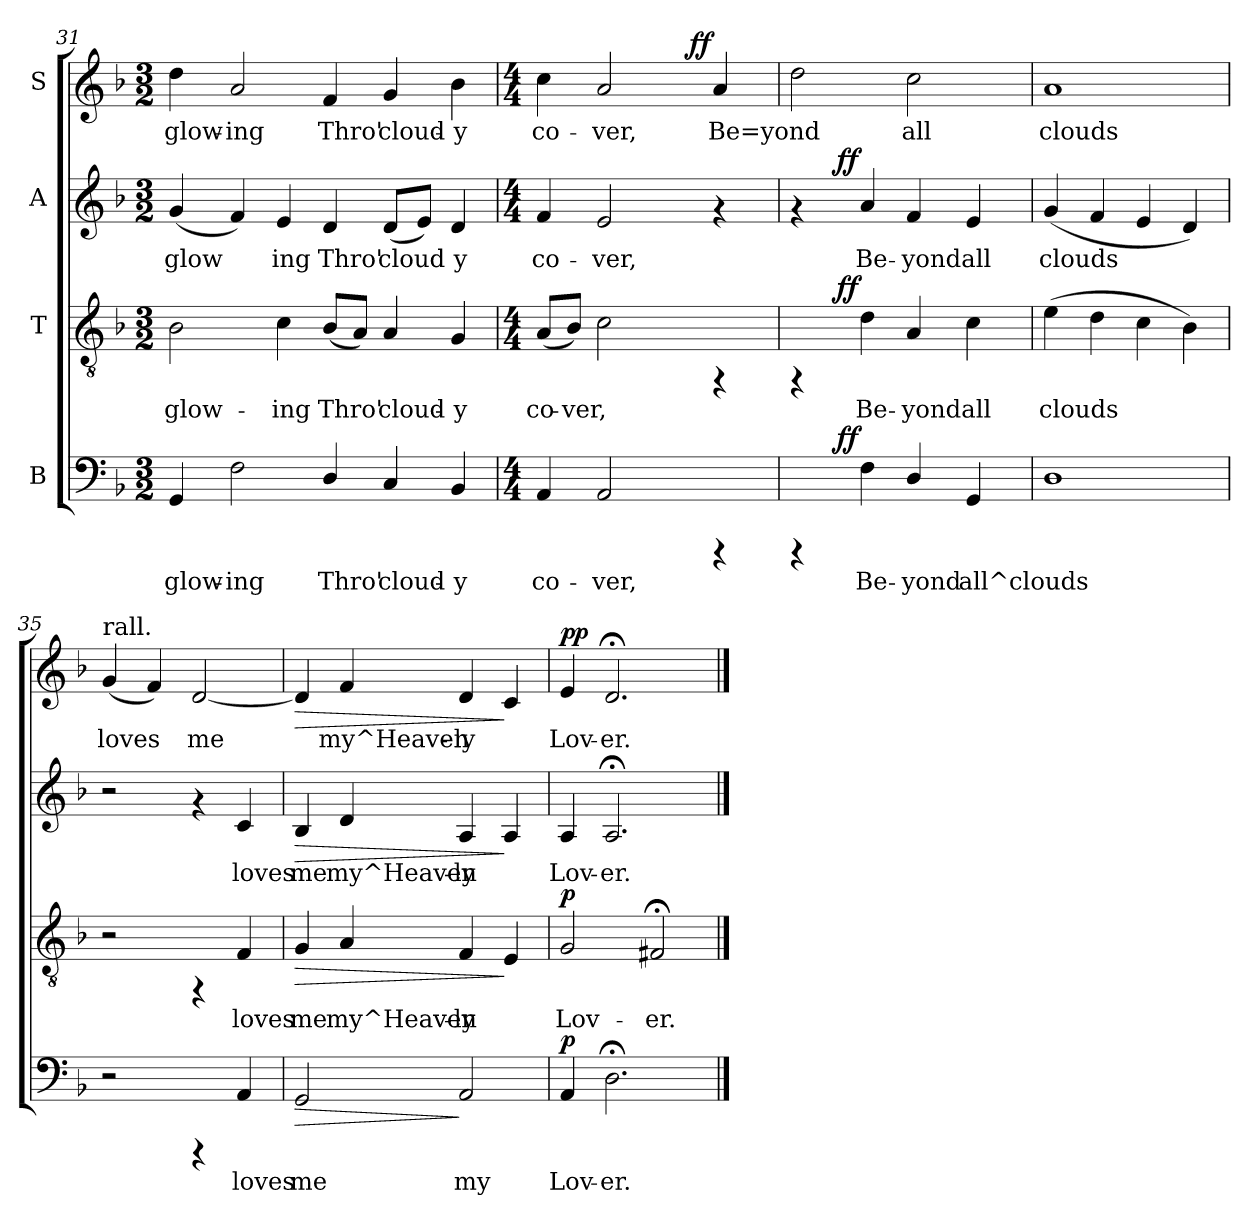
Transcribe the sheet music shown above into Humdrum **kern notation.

**kern	**text	**dynam	**kern	**text	**dynam	**kern	**text	**dynam	**kern	**text	**dynam
*part4	*part4	*part4	*part3	*part3	*part3	*part2	*part2	*part2	*part1	*part1	*part1
*staff4	*staff4	*staff4	*staff3	*staff3	*staff3	*staff2	*staff2	*staff2	*staff1	*staff1	*staff1
*I"B	*	*	*I"T	*	*	*I"A	*	*	*I"S	*	*
*clefF4	*	*	*clefGv2	*	*	*clefG2	*	*	*clefG2	*	*
*k[b-]	*	*	*k[b-]	*	*	*k[b-]	*	*	*k[b-]	*	*
*F:	*	*	*F:	*	*	*F:	*	*	*F:	*	*
*M3/2	*	*	*M3/2	*	*	*M3/2	*	*	*M3/2	*	*
=31	=31	=31	=31	=31	=31	=31	=31	=31	=31	=31	=31
!	!LO:LY:b:cj	!	!	!LO:LY:b	!	!	!LO:LY:b	!	!	!LO:LY:b:cj	!
4GG/	glow-	.	2B-\	glow-	.	(<4g/	glow-	.	4dd\	glow-	.
!	!LO:LY:b:cj	!	!	!	!	!	!LO:LY:b	!	!	!LO:LY:b:cj	!
2F\	-ing	.	.	.	.	4f/)	--	.	2a/	-ing	.
!	!	!	!	!LO:LY:b	!	!	!LO:LY:b	!	!	!	!
.	.	.	4c\	-ing	.	4e/	-ing	.	.	.	.
!	!LO:LY:b:cj	!	!	!LO:LY:b	!	!	!LO:LY:b	!	!	!LO:LY:b:cj	!
4D/	Thro'	.	(<8B-/L	Thro'	.	4d/	Thro'	.	4f/	Thro'	.
!	!	!	!	!LO:LY:b	!	!	!	!	!	!	!
.	.	.	8A/J)	.	.	.	.	.	.	.	.
!	!LO:LY:b:cj	!	!	!LO:LY:b	!	!	!LO:LY:b	!	!	!LO:LY:b:cj	!
4C/	cloud-	.	4A/	cloud-	.	(<8d/L	cloud-	.	4g/	cloud-	.
!	!	!	!	!	!	!	!LO:LY:b	!	!	!	!
.	.	.	.	.	.	8e/J)	--	.	.	.	.
!	!LO:LY:b:cj	!	!	!LO:LY:b	!	!	!LO:LY:b	!	!	!LO:LY:b:cj	!
4BB-/	-y	.	4G/	-y	.	4d/	-y	.	4b-\	-y	.
!!LO:PB:g=z
=32	=32	=32	=32	=32	=32	=32	=32	=32	=32	=32	=32
*M4/4	*	*	*M4/4	*	*	*M4/4	*	*	*M4/4	*	*
!	!LO:LY:b:cj	!	!	!LO:LY:b	!	!	!LO:LY:b	!	!	!LO:LY:b:cj	!
*	*	*	*	*	*	*	*	*	*^	*	*
4AA/	co-	.	(<8A/L	co-	.	4f/	co-	.	4cc\	2ryy	co-	.
!	!	!	!	!LO:LY:b	!	!	!	!	!	!	!	!
.	.	.	8B-/J)	-ver,	.	.	.	.	.	.	.	.
!	!LO:LY:b:cj	!	!	!LO:LY:b	!	!	!LO:LY:b	!	!	!	!LO:LY:b:cj	!
2AA/	-ver,	.	2c\	.	.	2e/	-ver,	.	2a/	.	-ver,	.
.	.	.	.	.	.	.	.	.	.	8ryy	.	.
.	.	.	.	.	.	.	.	.	.	32.ryy	.	.
!	!	!	!	!	!	!	!	!	!	!	!	!LO:DY:a
.	.	.	.	.	.	.	.	.	.	4ryy	.	ff
!	!	!	!	!	!	!	!	!	!	!	!LO:LY:b:cj	!
4rCCC	.	.	4rFF	.	.	4rf	.	.	4a/	.	Be=yond	.
.	.	.	.	.	.	.	.	.	.	16ryy	.	.
.	.	.	.	.	.	.	.	.	.	64ryy	.	.
=33	=33	=33	=33	=33	=33	=33	=33	=33	=33	=33	=33	=33
!	!	!	!	!	!	!	!	!	!	!	!LO:LY:b:cj	!
*^	*	*	*^	*	*	*^	*	*	*v	*v	*	*
4rCCC	8ryy	.	.	4rFF	8ryy	.	.	4rf	8ryy	.	.	2dd\	.	.
.	32.ryy	.	.	.	32.ryy	.	.	.	32.ryy	.	.	.	.	.
!	!	!	!LO:DY:a	!	!	!	!LO:DY:a	!	!	!	!LO:DY:a	!	!	!
.	2ryy	.	ff	.	2ryy	.	ff	.	2ryy	.	ff	.	.	.
!	!	!LO:LY:b:cj	!	!	!	!LO:LY:b	!	!	!	!LO:LY:b	!	!	!	!
4F\	.	Be-	.	4d\	.	Be-	.	4a/	.	Be-	.	.	.	.
!	!	!LO:LY:b:cj	!	!	!	!LO:LY:b	!	!	!	!LO:LY:b	!	!	!LO:LY:b:cj	!
4D/	.	-yond	.	4A/	.	-yond	.	4f/	.	-yond	.	2cc\	all	.
.	4ryy	.	.	.	4ryy	.	.	.	4ryy	.	.	.	.	.
!	!	!LO:LY:b:cj	!	!	!	!LO:LY:b	!	!	!	!LO:LY:b	!	!	!	!
4GG/	.	all^clouds	.	4c\	.	all	.	4e/	.	all	.	.	.	.
.	16ryy	.	.	.	16ryy	.	.	.	16ryy	.	.	.	.	.
.	64ryy	.	.	.	64ryy	.	.	.	64ryy	.	.	.	.	.
=34	=34	=34	=34	=34	=34	=34	=34	=34	=34	=34	=34	=34	=34	=34
!	!	!LO:LY:b:cj	!	!	!	!LO:LY:b	!	!	!	!LO:LY:b	!	!	!LO:LY:b:cj	!
*v	*v	*	*	*	*	*	*	*v	*v	*	*	*	*	*
*	*	*	*v	*v	*	*	*	*	*	*	*	*
1D	.	.	(>4e\	clouds	.	(<4g/	clouds	.	1a	clouds	.
!	!	!	!	!LO:LY:b	!	!	!LO:LY:b	!	!	!	!
.	.	.	4d\	.	.	4f/	.	.	.	.	.
!	!	!	!	!LO:LY:b	!	!	!LO:LY:b	!	!	!	!
.	.	.	4c\	.	.	4e/	.	.	.	.	.
!	!	!	!	!LO:LY:b	!	!	!LO:LY:b	!	!	!	!
.	.	.	4B-\)	.	.	4d/)	.	.	.	.	.
=35	=35	=35	=35	=35	=35	=35	=35	=35	=35	=35	=35
!	!	!	!	!	!	!	!	!	!LO:TX:a:t=rall.	!	!
!	!	!	!	!	!	!	!	!	!	!LO:LY:b:cj	!
2r	.	.	2r	.	.	2r	.	.	(<4g/	loves	.
!	!	!	!	!	!	!	!	!	!	!LO:LY:b:cj	!
.	.	.	.	.	.	.	.	.	4f/)	.	.
!	!	!	!	!	!	!	!	!	!	!LO:LY:b:cj	!
4rCCC	.	.	4rFF	.	.	4rf	.	.	[<2d/	me	.
!	!LO:LY:b:cj	!	!	!LO:LY:b	!	!	!LO:LY:b	!	!	!	!
4AA/	loves	.	4F/	loves	.	4c/	loves	.	.	.	.
=36	=36	=36	=36	=36	=36	=36	=36	=36	=36	=36	=36
!	!LO:LY:b:cj	!LO:HP:b	!	!LO:LY:b	!LO:HP:b	!	!LO:LY:b	!LO:HP:b	!	!LO:LY:b:cj	!LO:HP:b
2GG/	me	>	4G/	me	>	4B-/	me	>	4d/]	.	>
!	!	!	!	!LO:LY:b	!	!	!LO:LY:b	!	!	!LO:LY:b:cj	!
.	.	.	4A/	my^Heaven-	.	4d/	my^Heaven-	.	4f/	my^Heaven-	.
!	!LO:LY:b:cj	!	!	!LO:LY:b	!	!	!LO:LY:b	!	!	!LO:LY:b:cj	!
2AA/	my	]	4F/	-ly	.	4A/	-ly	.	4d/	-ly	.
!	!	!	!	!LO:LY:b	!	!	!LO:LY:b	!	!	!LO:LY:b:cj	!
.	.	.	4E/	.	]	4A/	.	]	4c/	.	]
=37	=37	=37	=37	=37	=37	=37	=37	=37	=37	=37	=37
!	!LO:LY:b:cj	!LO:DY:a	!	!LO:LY:b	!LO:DY:a	!	!LO:LY:b	!	!	!LO:LY:b:cj	!LO:DY:a
!	!	!	!	!	!	!	!	!	!	!	!LO:DY:n=1:b
4AA/	Lov-	p	2G/	Lov-	p	4A/	Lov-	.	4e/	Lov-	p p
!	!LO:LY:b:cj	!	!	!	!	!	!LO:LY:b	!	!	!LO:LY:b:cj	!
2.D;<\	-er.	.	.	.	.	2.A;</	-er.	.	2.d;</	-er.	.
!	!	!	!	!LO:LY:b	!	!	!	!	!	!	!
.	.	.	2F#X;</	-er.	.	.	.	.	.	.	.
==	==	==	==	==	==	==	==	==	==	==	==
*-	*-	*-	*-	*-	*-	*-	*-	*-	*-	*-	*-
